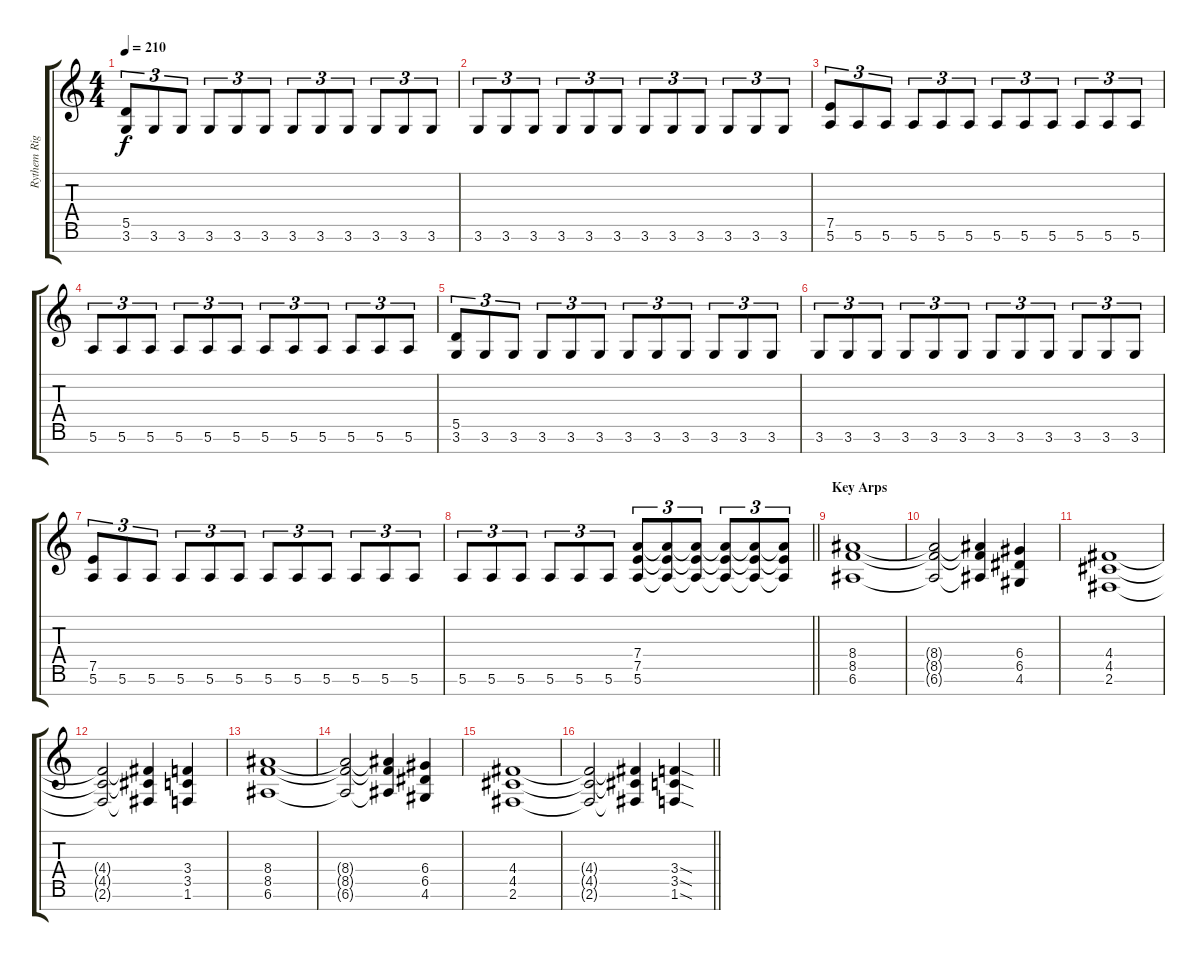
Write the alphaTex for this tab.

\track ("Rythem Right" "Rythem Rig") {instrument distortionguitar}
\staff {score tabs}
\tuning (E4 B3 G3 D3 A2 E2 B1) {hide}
\ts (4 4)
\tempo 210
\clef g2
\ks c
(5.5 3.6).8{tu (3 2) dy f} 3.6.8{tu (3 2)} 3.6.8{tu (3 2)} 3.6.8{tu (3 2)} 3.6.8{tu (3 2)} 3.6.8{tu (3 2)} 3.6.8{tu (3 2)} 3.6.8{tu (3 2)} 3.6.8{tu (3 2)} 3.6.8{tu (3 2)} 3.6.8{tu (3 2)} 3.6.8{tu (3 2)} |
3.6.8{tu (3 2)} 3.6.8{tu (3 2)} 3.6.8{tu (3 2)} 3.6.8{tu (3 2)} 3.6.8{tu (3 2)} 3.6.8{tu (3 2)} 3.6.8{tu (3 2)} 3.6.8{tu (3 2)} 3.6.8{tu (3 2)} 3.6.8{tu (3 2)} 3.6.8{tu (3 2)} 3.6.8{tu (3 2)} |
(7.5 5.6).8{tu (3 2)} 5.6.8{tu (3 2)} 5.6.8{tu (3 2)} 5.6.8{tu (3 2)} 5.6.8{tu (3 2)} 5.6.8{tu (3 2)} 5.6.8{tu (3 2)} 5.6.8{tu (3 2)} 5.6.8{tu (3 2)} 5.6.8{tu (3 2)} 5.6.8{tu (3 2)} 5.6.8{tu (3 2)} |
5.6.8{tu (3 2)} 5.6.8{tu (3 2)} 5.6.8{tu (3 2)} 5.6.8{tu (3 2)} 5.6.8{tu (3 2)} 5.6.8{tu (3 2)} 5.6.8{tu (3 2)} 5.6.8{tu (3 2)} 5.6.8{tu (3 2)} 5.6.8{tu (3 2)} 5.6.8{tu (3 2)} 5.6.8{tu (3 2)} |
(5.5 3.6).8{tu (3 2)} 3.6.8{tu (3 2)} 3.6.8{tu (3 2)} 3.6.8{tu (3 2)} 3.6.8{tu (3 2)} 3.6.8{tu (3 2)} 3.6.8{tu (3 2)} 3.6.8{tu (3 2)} 3.6.8{tu (3 2)} 3.6.8{tu (3 2)} 3.6.8{tu (3 2)} 3.6.8{tu (3 2)} |
3.6.8{tu (3 2)} 3.6.8{tu (3 2)} 3.6.8{tu (3 2)} 3.6.8{tu (3 2)} 3.6.8{tu (3 2)} 3.6.8{tu (3 2)} 3.6.8{tu (3 2)} 3.6.8{tu (3 2)} 3.6.8{tu (3 2)} 3.6.8{tu (3 2)} 3.6.8{tu (3 2)} 3.6.8{tu (3 2)} |
(7.5 5.6).8{tu (3 2)} 5.6.8{tu (3 2)} 5.6.8{tu (3 2)} 5.6.8{tu (3 2)} 5.6.8{tu (3 2)} 5.6.8{tu (3 2)} 5.6.8{tu (3 2)} 5.6.8{tu (3 2)} 5.6.8{tu (3 2)} 5.6.8{tu (3 2)} 5.6.8{tu (3 2)} 5.6.8{tu (3 2)} |
\barLineRight lightlight
5.6.8{tu (3 2)} 5.6.8{tu (3 2)} 5.6.8{tu (3 2)} 5.6.8{tu (3 2)} 5.6.8{tu (3 2)} 5.6.8{tu (3 2)} (7.4 7.5 5.6).8{tu (3 2)} (7.4{t} 7.5{t} 5.6{t}).8{tu (3 2)} (7.4{t} 7.5{t} 5.6{t}).8{tu (3 2)} (7.4{t} 7.5{t} 5.6{t}).8{tu (3 2)} (7.4{t} 7.5{t} 5.6{t}).8{tu (3 2)} (7.4{t} 7.5{t} 5.6{t}).8{tu (3 2)} |
\section ("" "Key Arps")
(8.4 8.5 6.6).1 |
(8.4{t} 8.5{t} 6.6{t}).2 (8.4{t} 8.5{t} 6.6{t}).4 (6.4 6.5 4.6).4 |
(4.4 4.5 2.6).1 |
(4.4{t} 4.5{t} 2.6{t}).2 (4.4{t} 4.5{t} 2.6{t}).4 (3.4 3.5 1.6).4 |
(8.4 8.5 6.6).1 |
(8.4{t} 8.5{t} 6.6{t}).2 (8.4{t} 8.5{t} 6.6{t}).4 (6.4 6.5 4.6).4 |
(4.4 4.5 2.6).1 |
\barLineRight lightlight
(4.4{t} 4.5{t} 2.6{t}).2 (4.4{t} 4.5{t} 2.6{t}).4 (3.4{sod} 3.5{sod} 1.6{sod}).4
